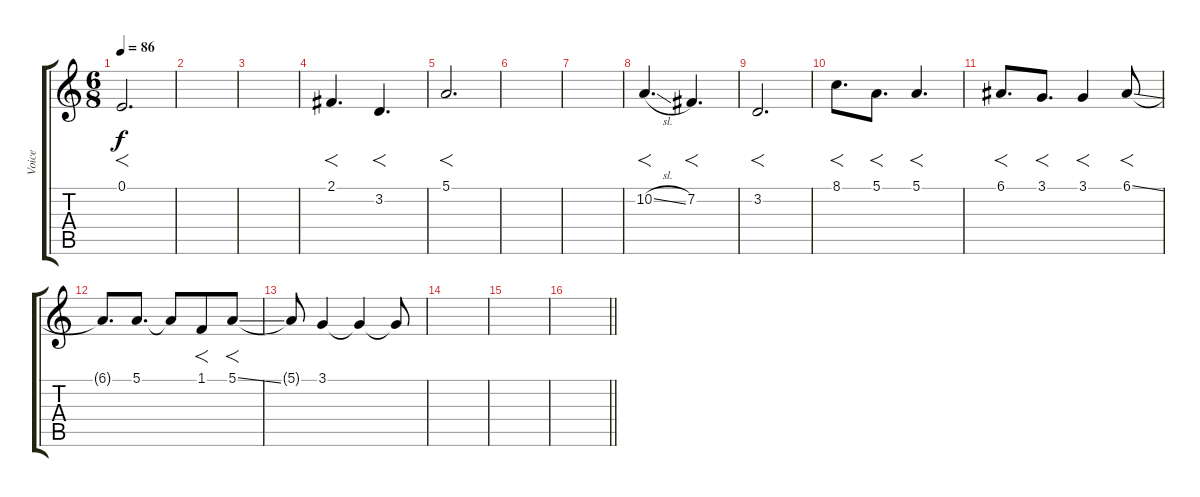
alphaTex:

\track ("Voice" "Voice") {instrument tenorsax}
\staff {score tabs}
\tuning (E4 B3 G3 D3 A2 E2) {hide}
\ts (6 8)
\tempo 86
\clef g2
\ks c
0.1.2{f d dy f} |
|
|
2.1.4{f d} 3.2.4{f d} |
5.1.2{f d} |
|
|
10.2{sl}.4{f d} 7.2.4{f d} |
3.2.2{f d} |
8.1.8{f d} 5.1.8{f d} 5.1.4{f d} |
6.1.8{f d} 3.1.8{f d} 3.1.4{f} 6.1{ss}.8{f} |
6.1{t}.8{d} 5.1.8{d} 5.1{t}.8 1.1.8{f} 5.1{ss}.8{f} |
5.1{t}.8 3.1.4 3.1{t}.4 3.1{t}.8 |
|
|
\barLineRight lightlight
